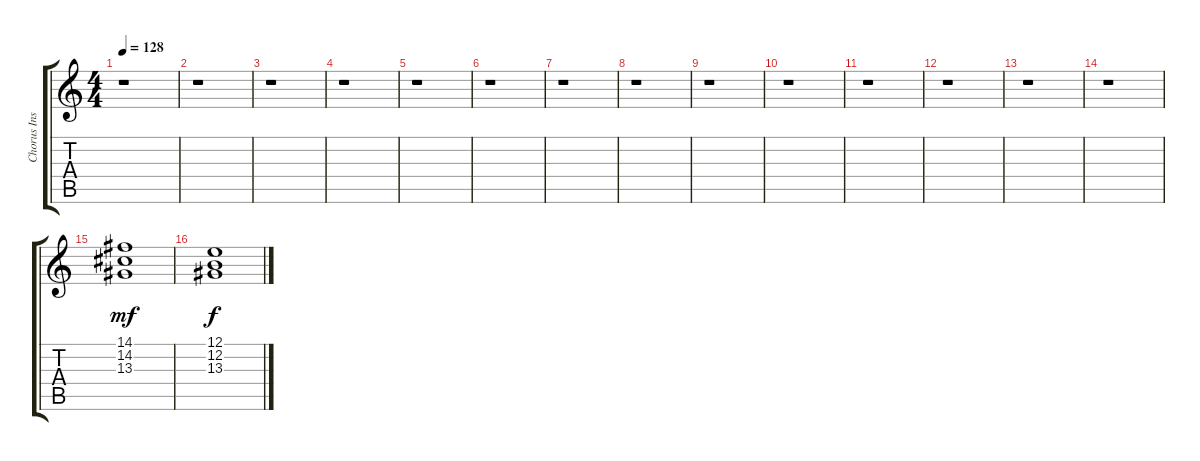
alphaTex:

\track ("Chorus Instrumental Background" "Chorus Ins") {instrument rockorgan}
\staff {score tabs}
\tuning (E4 B3 G3 D3 A2 E2) {hide}
\ts (4 4)
\tempo 128
\clef g2
\ks c
r.1{dy ff} |
r.1 |
r.1 |
r.1 |
r.1 |
r.1 |
r.1 |
r.1 |
r.1 |
r.1 |
r.1 |
r.1 |
r.1 |
r.1 |
(14.1 14.2 13.3).1{dy mf} |
(12.1 12.2 13.3).1{dy f}
